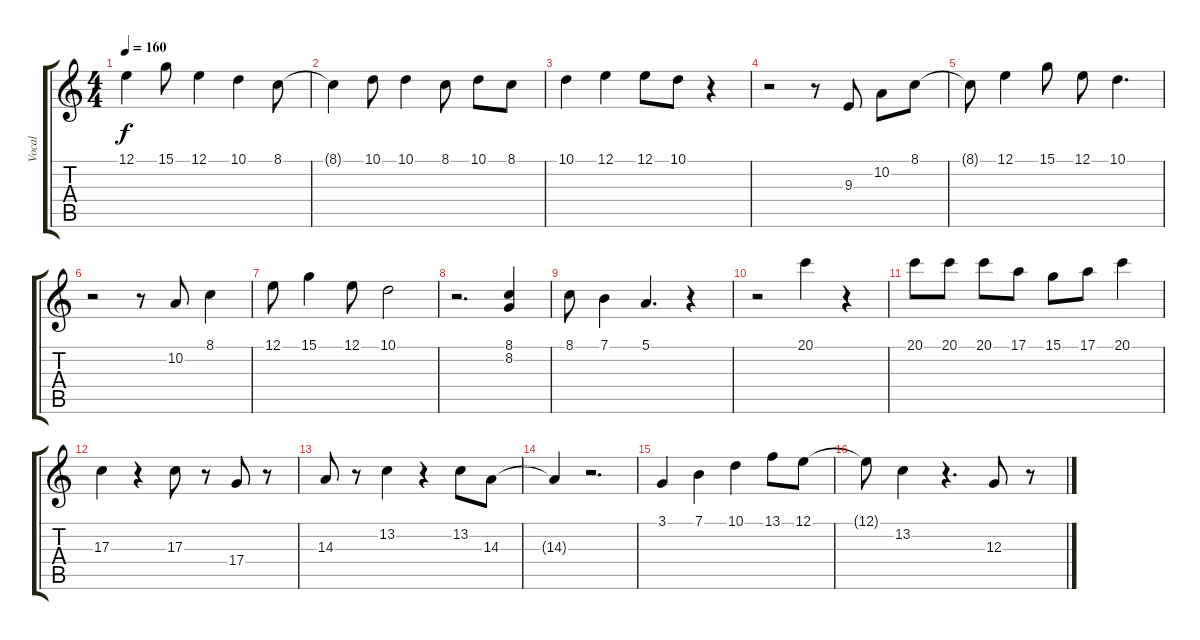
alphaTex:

\track ("Vocal" "Vocal") {instrument voiceoohs}
\staff {score tabs}
\tuning (E4 B3 G3 D3 A2 E2) {hide}
\ts (4 4)
\tempo 160
\clef g2
\ks c
12.1.4{dy f} 15.1.8 12.1.4 10.1.4 8.1.8 |
8.1{t}.4 10.1.8 10.1.4 8.1.8 10.1.8 8.1.8 |
10.1.4 12.1.4 12.1.8 10.1.8 r.4 |
r.2 r.8 9.3.8 10.2.8 8.1.8 |
8.1{t}.8 12.1.4 15.1.8 12.1.8 10.1.4{d} |
r.2 r.8 10.2.8 8.1.4 |
12.1.8 15.1.4 12.1.8 10.1.2 |
r.2{d} (8.1 8.2).4 |
8.1.8 7.1.4 5.1.4{d} r.4 |
r.2 20.1.4 r.4 |
20.1.8 20.1.8 20.1.8 17.1.8 15.1.8 17.1.8 20.1.4 |
17.3.4 r.4 17.3.8 r.8 17.4.8 r.8 |
14.3.8 r.8 13.2.4 r.4 13.2.8 14.3.8 |
14.3{t}.4 r.2{d} |
3.1.4 7.1.4 10.1.4 13.1.8 12.1.8 |
12.1{t}.8 13.2.4 r.4{d} 12.3.8 r.8
